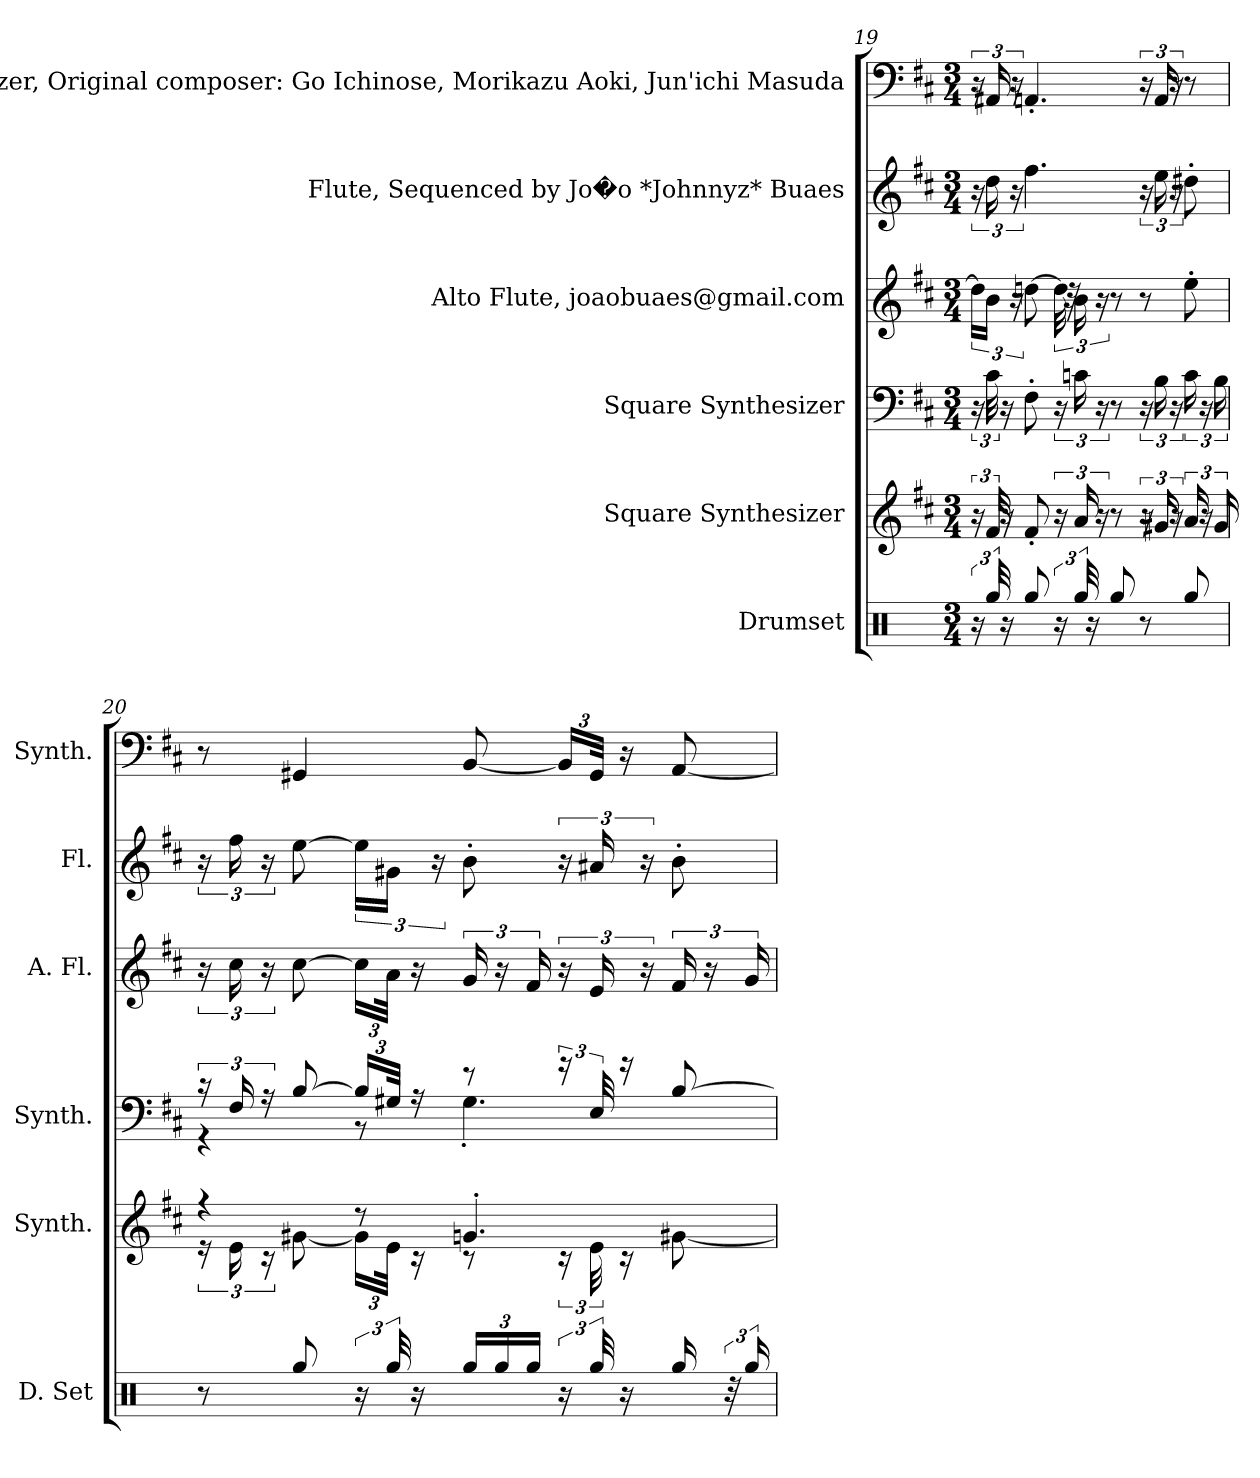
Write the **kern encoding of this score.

**kern	**kern	**kern	**kern	**kern	**kern
*part6	*part5	*part4	*part3	*part2	*part1
*staff6	*staff5	*staff4	*staff3	*staff2	*staff1
*I"Drumset	*I"Square Synthesizer	*I"Square Synthesizer	*I"Alto Flute, joaobuaes@gmail.com	*I"Flute, Sequenced by Jo�o *Johnnyz* Buaes	*I"Saw Synthesizer, Original composer: Go Ichinose, Morikazu Aoki, Jun'ichi Masuda
*I'D. Set	*I'Synth.	*I'Synth.	*I'A. Fl.	*I'Fl.	*I'Synth.
!!LO:PB:g=z
*clefX	*clefG2	*clefF4	*clefG2	*clefG2	*clefF4
*	*	*	*ITrd3c5	*	*
*k[]	*k[f#c#]	*k[f#c#]	*k[f#c#g#]	*k[f#c#]	*k[f#c#]
*M3/4	*M3/4	*M3/4	*M3/4	*M3/4	*M3/4
=19	=19	=19	=19	=19	=19
24r	24r	24r	24a#\LL]	24r	24r
48Rgg/	48f#/	48c#\	24f#\JJ	24dd\	24AA#X/
16r	16r	16r	.	.	.
.	.	.	24r	24r	24r
8Rgg/	8f#'/	8F#'\	[8an\	4.ff#\	4.AAn'/
24r	24r	24r	48a\]	.	.
.	.	.	48r	.	.
48Rgg/	24a/	24cn\	24f#\	.	.
16r	.	.	.	.	.
.	24r	24r	24r	.	.
8Rgg/	8r	8r	8r	.	.
8r	24r	24r	8r	24r	24r
.	24g#X/	24B\	.	24ee\	24AA/
.	24r	24r	.	24r	24r
8Rgg/	24a/	24c\	8b'\	8dd#X'\	8r
.	24r	24r	.	.	.
.	24g#/	24B\	.	.	.
!!LO:LB:g=z
=20	=20	=20	=20	=20	=20
*	*^	*^	*	*	*
8r	4r	24r	24r	4r	24r	24r	8r
.	.	24e\	24F#/	.	24g#\	24ff#\	.
.	.	24r	24r	.	24r	24r	.
8Rgg/	.	[8g#X\	[8B/	.	[8g#\	[8ee\	4GG#X/
*	*	*Xbrackettup	*Xbrackettup	*	*Xbrackettup	*	*
24r	8r	24g#\LL]	24B/LL]	8r	24g#\LL]	24ee\LL]	.
48Rgg/	.	48e\JJk	48G#X/JJk	.	48e\JJk	24g#X\JJ	.
16r	.	16r	16r	.	16r	.	.
.	.	.	.	.	.	24r	.
*Xbrackettup	*	*	*	*	*brackettup	*	*
24Rgg/LL	4.gn'/	8r	8r	4.G#'\	24d/	8b'\	[8BB/
24Rgg/	.	.	.	.	24r	.	.
24Rgg/JJ	.	.	.	.	24c#/	.	.
*brackettup	*	*brackettup	*brackettup	*	*	*	*Xbrackettup
24r	.	24r	24r	.	24r	24r	24BB/LL]
48Rgg/	.	48e\	48E/	.	24B/	24a#X/	48GG#/JJk
16r	.	16r	16r	.	.	.	16r
.	.	.	.	.	24r	24r	.
16Rgg/	.	[8g#X\	[8B/	.	24c#/	8b'\	[8AA/
.	.	.	.	.	24r	.	.
48r	.	.	.	.	.	.	.
24Rgg/	.	.	.	.	24d/	.	.
*	*v	*v	*	*	*	*	*
*	*	*v	*v	*	*	*
=	=	=	=	=	=
*-	*-	*-	*-	*-	*-
